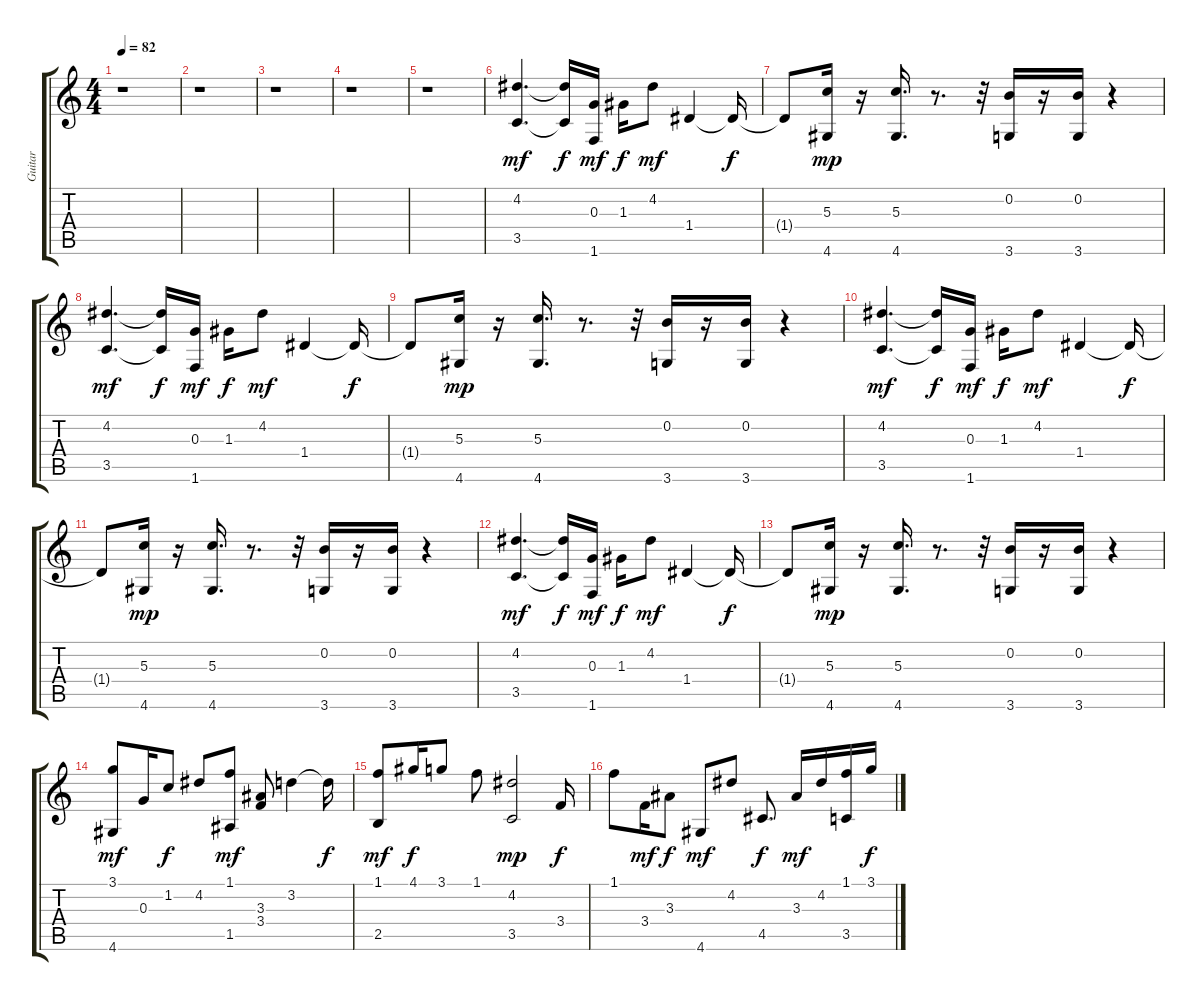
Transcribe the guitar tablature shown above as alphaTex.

\track ("Guitar" "Guitar") {instrument acousticguitarsteel}
\staff {score tabs}
\tuning (E4 B3 G3 D3 A2 E2) {hide}
\ts (4 4)
\tempo 82
\clef g2
\ks c
r.1{dy mp} |
r.1 |
r.1 |
r.1 |
r.1 |
(4.2 3.5).4{d dy mf} (4.2{t} 3.5{t}).16{dy f} (0.3 1.6).16{dy mf} 1.3.16{dy f} 4.2.8{dy mf} 1.4.4 1.4{t}.16{dy f} |
1.4{t}.8 (5.3 4.6).16{dy mp} r.16 (5.3 4.6).16{d} r.8{d} r.32 (0.2 3.6).16 r.16 (0.2 3.6).16 r.4 |
(4.2 3.5).4{d dy mf} (4.2{t} 3.5{t}).16{dy f} (0.3 1.6).16{dy mf} 1.3.16{dy f} 4.2.8{dy mf} 1.4.4 1.4{t}.16{dy f} |
1.4{t}.8 (5.3 4.6).16{dy mp} r.16 (5.3 4.6).16{d} r.8{d} r.32 (0.2 3.6).16 r.16 (0.2 3.6).16 r.4 |
(4.2 3.5).4{d dy mf} (4.2{t} 3.5{t}).16{dy f} (0.3 1.6).16{dy mf} 1.3.16{dy f} 4.2.8{dy mf} 1.4.4 1.4{t}.16{dy f} |
1.4{t}.8 (5.3 4.6).16{dy mp} r.16 (5.3 4.6).16{d} r.8{d} r.32 (0.2 3.6).16 r.16 (0.2 3.6).16 r.4 |
(4.2 3.5).4{d dy mf} (4.2{t} 3.5{t}).16{dy f} (0.3 1.6).16{dy mf} 1.3.16{dy f} 4.2.8{dy mf} 1.4.4 1.4{t}.16{dy f} |
1.4{t}.8 (5.3 4.6).16{dy mp} r.16 (5.3 4.6).16{d} r.8{d} r.32 (0.2 3.6).16 r.16 (0.2 3.6).16 r.4 |
(3.1 4.6).8{dy mf} 0.3.16 1.2.8{dy f} 4.2.8 (1.1 1.5).8{dy mf} (3.3 3.4).8 3.2.4 3.2{t}.16{dy f} |
(1.1 2.5).8{dy mf} 4.1.16{dy f} 3.1.8 1.1.8 (4.2 3.5).2{dy mp} 3.4.16{dy f} |
1.1.8 3.4.16{dy mf} 3.3.8{dy f} 4.6.8{dy mf} 4.2.8 4.5.8{d dy f} 3.3.16{dy mf} 4.2.16 (1.1 3.5).16 3.1.16{dy f}
